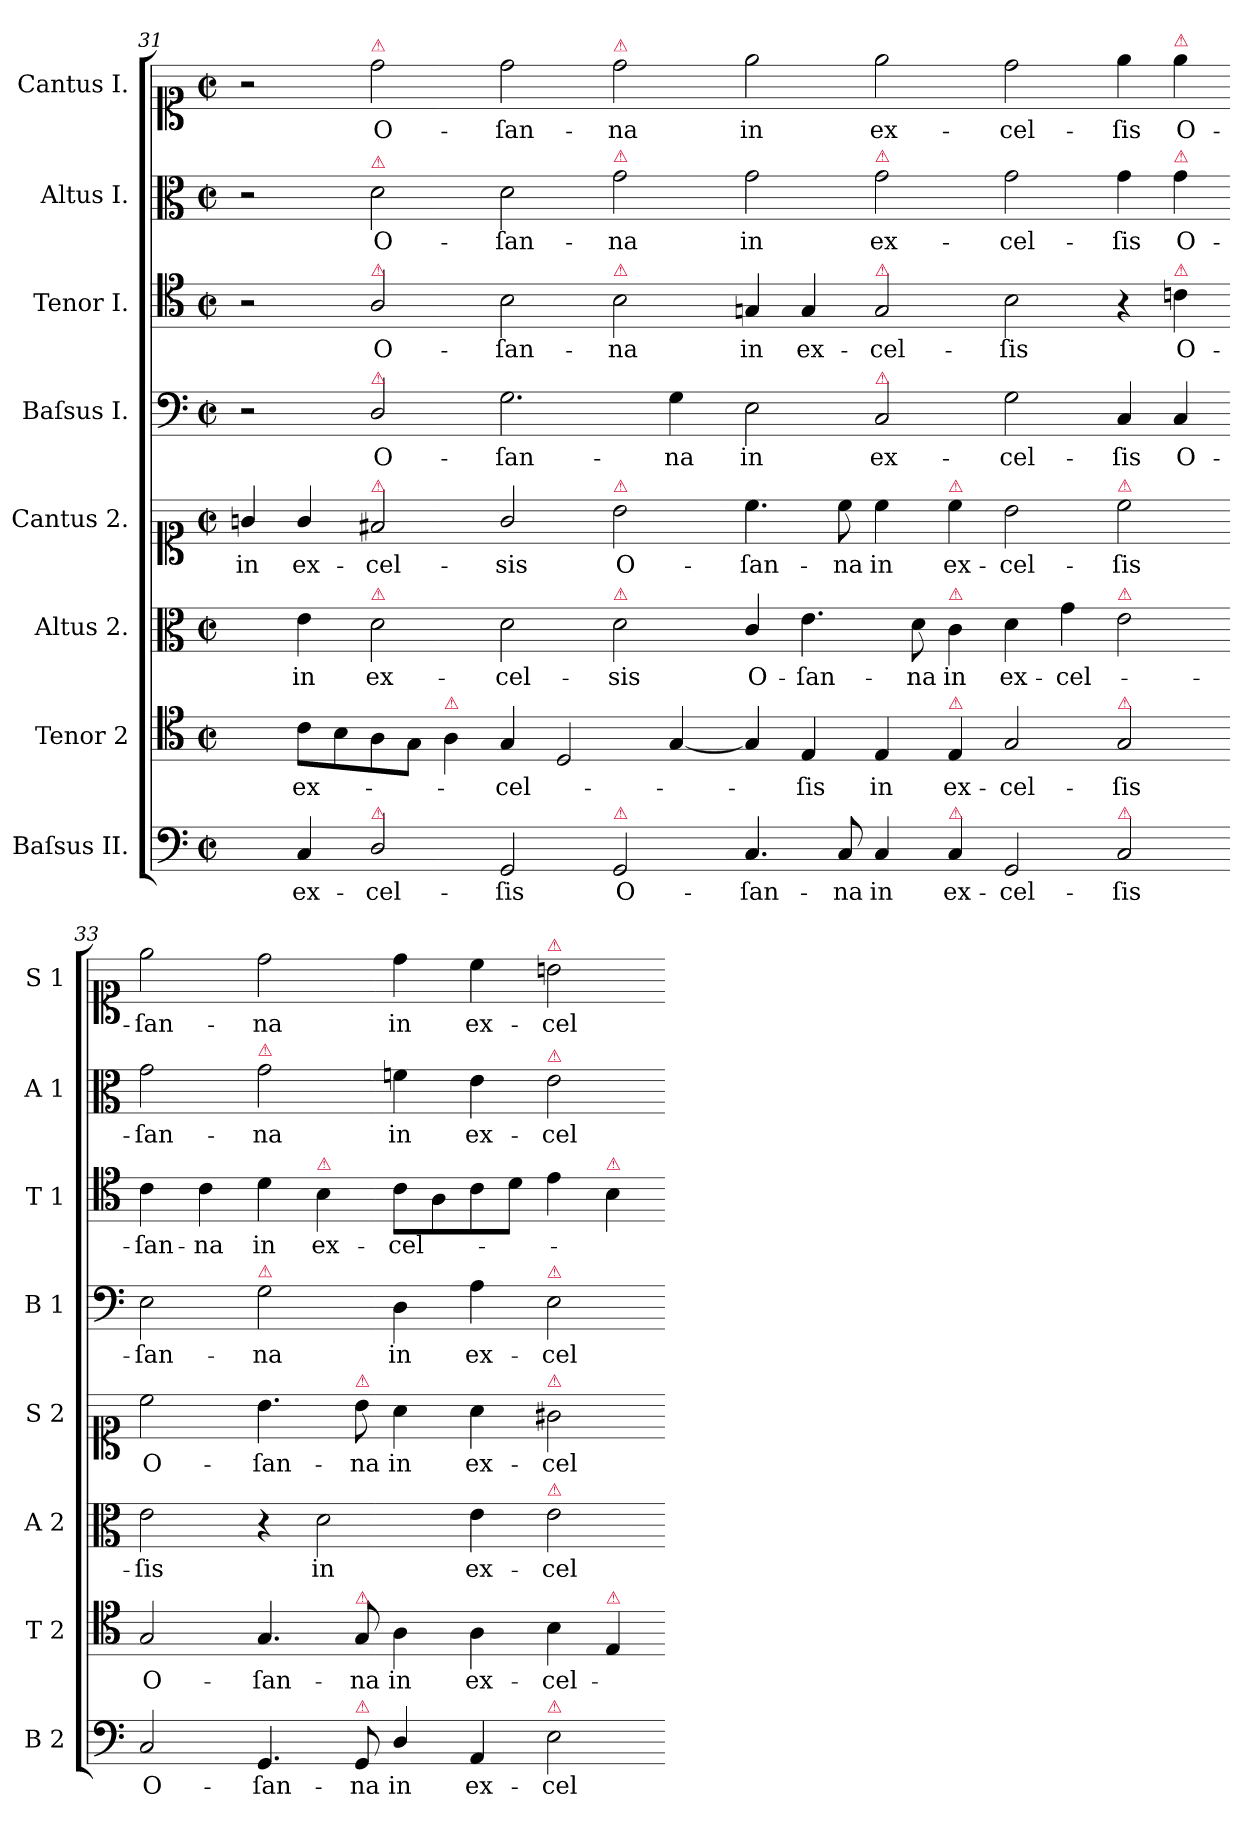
**kern	**text	**kern	**text	**kern	**text	**kern	**text	**kern	**text	**kern	**text	**kern	**text	**kern	**text
*part8	*part8	*part7	*part7	*part6	*part6	*part5	*part5	*part4	*part4	*part3	*part3	*part2	*part2	*part1	*part1
*staff8	*staff8	*staff7	*staff7	*staff6	*staff6	*staff5	*staff5	*staff4	*staff4	*staff3	*staff3	*staff2	*staff2	*staff1	*staff1
*I"Baſsus II.	*	*I"Tenor 2	*	*I"Altus 2.	*	*I"Cantus 2.	*	*I"Baſsus I.	*	*I"Tenor I.	*	*I"Altus I.	*	*I"Cantus I.	*
*I'B 2	*	*I'T 2	*	*I'A 2	*	*I'S 2	*	*I'B 1	*	*I'T 1	*	*I'A 1	*	*I'S 1	*
*clefF4	*	*clefC4	*	*clefC3	*	*clefC1	*	*clefF4	*	*clefC4	*	*clefC3	*	*clefC1	*
*k[]	*	*k[]	*	*k[]	*	*k[]	*	*k[]	*	*k[]	*	*k[]	*	*k[]	*
*a:	*	*a:	*	*a:	*	*a:	*	*a:	*	*a:	*	*a:	*	*a:	*
*M2/1	*	*M2/1	*	*M2/1	*	*M2/1	*	*M2/1	*	*M2/1	*	*M2/1	*	*M2/1	*
*met(c|)	*	*met(c|)	*	*met(c|)	*	*met(c|)	*	*met(c|)	*	*met(c|)	*	*met(c|)	*	*met(c|)	*
=31	=31	=31	=31	=31	=31	=31	=31	=31	=31	=31	=31	=31	=31	=31	=31
!	!	!	!	!	!	!	!LO:LY:i	!	!	!	!	!	!	!	!
4ryy	.	4ryy	.	4ryy	.	4gn/	in	2r	.	2r	.	2r	.	2r	.
!	!LO:LY:i	!	!LO:LY:i	!	!LO:LY:i	!	!LO:LY:i	!	!	!	!	!	!	!	!
4C	ex-	8cL	ex-	4e\	in	4g/	ex-	.	.	.	.	.	.	.	.
.	.	8B	.	.	.	.	.	.	.	.	.	.	.	.	.
!	!	!	!	!	!	!	!	!	!	!	!	!	!	!LO:TX:a:color=crimson:t=⚠	!
!	!	!	!	!	!	!	!	!	!	!	!	!LO:TX:a:color=crimson:t=⚠	!	!	!
!	!	!	!	!	!	!	!	!	!	!LO:TX:a:color=crimson:t=⚠	!	!	!	!	!
!	!	!	!	!	!	!	!	!LO:TX:a:color=crimson:t=⚠	!	!	!	!	!	!	!
!	!	!	!	!	!	!LO:TX:a:color=crimson:t=⚠	!	!	!	!	!	!	!	!	!
!	!	!	!	!LO:TX:a:color=crimson:t=⚠	!	!	!	!	!	!	!	!	!	!	!
!LO:TX:a:color=crimson:t=⚠	!	!	!	!	!	!	!	!	!	!	!	!	!	!	!
!	!LO:LY:i	!	!	!	!LO:LY:i	!	!LO:LY:i	!	!LO:LY:i	!	!LO:LY:i	!	!LO:LY:i	!	!LO:LY:i
2D/	-cel-	8A	.	2d\	ex-	2f#X/	-cel-	2D/	O-	2A/	O-	2d	O-	2dd\	O-
.	.	8GJ	.	.	.	.	.	.	.	.	.	.	.	.	.
!	!	!LO:TX:a:color=crimson:t=⚠	!	!	!	!	!	!	!	!	!	!	!	!	!
.	.	4A	.	.	.	.	.	.	.	.	.	.	.	.	.
!	!LO:LY:i	!	!LO:LY:i	!	!LO:LY:i	!	!LO:LY:i	!	!LO:LY:i	!	!LO:LY:i	!	!LO:LY:i	!	!LO:LY:i
2GG	-ſis	4G	-cel-	2d\	-cel-	2g/	-sis	2.G	-ſan-	2B\	-ſan-	2d	-ſan-	2dd\	-ſan-
.	.	2D	.	.	.	.	.	.	.	.	.	.	.	.	.
!	!	!	!	!	!	!	!	!	!	!	!	!	!	!LO:TX:a:color=crimson:t=⚠	!
!	!	!	!	!	!	!	!	!	!	!	!	!LO:TX:a:color=crimson:t=⚠	!	!	!
!	!	!	!	!	!	!	!	!	!	!LO:TX:a:color=crimson:t=⚠	!	!	!	!	!
!	!	!	!	!	!	!LO:TX:a:color=crimson:t=⚠	!	!	!	!	!	!	!	!	!
!	!	!	!	!LO:TX:a:color=crimson:t=⚠	!	!	!	!	!	!	!	!	!	!	!
!LO:TX:a:color=crimson:t=⚠	!	!	!	!	!	!	!	!	!	!	!	!	!	!	!
!	!LO:LY:i	!	!	!	!LO:LY:i	!	!LO:LY:i	!	!	!	!LO:LY:i	!	!LO:LY:i	!	!LO:LY:i
2GG	O-	.	.	2d\	-sis	2b\	O-	.	.	2B\	-na	2g	-na	2dd\	-na
!	!	!	!	!	!	!	!	!	!LO:LY:i	!	!	!	!	!	!
.	.	[4G	.	.	.	.	.	4G	-na	.	.	.	.	.	.
=32-	=32-	=32-	=32-	=32-	=32-	=32-	=32-	=32-	=32-	=32-	=32-	=32-	=32-	=32-	=32-
!	!LO:LY:i	!	!	!	!LO:LY:i	!	!LO:LY:i	!	!LO:LY:i	!	!LO:LY:i	!	!LO:LY:i	!	!LO:LY:i
4.C	-ſan-	4G]	.	4c/	O-	4.cc\	-ſan-	2E	in	4Gn/	in	2g	in	2ee\	in
!	!	!	!LO:LY:i	!	!LO:LY:i	!	!	!	!	!	!LO:LY:i	!	!	!	!
.	.	4E	-ſis	4.e\	-ſan-	.	.	.	.	4G/	ex-	.	.	.	.
!	!LO:LY:i	!	!	!	!	!	!LO:LY:i	!	!	!	!	!	!	!	!
8C	-na	.	.	.	.	8cc\	-na	.	.	.	.	.	.	.	.
!	!	!	!	!	!	!	!	!	!	!	!	!LO:TX:a:color=crimson:t=⚠	!	!	!
!	!	!	!	!	!	!	!	!	!	!LO:TX:a:color=crimson:t=⚠	!	!	!	!	!
!	!	!	!	!	!	!	!	!LO:TX:a:color=crimson:t=⚠	!	!	!	!	!	!	!
!	!LO:LY:i	!	!LO:LY:i	!	!	!	!LO:LY:i	!	!LO:LY:i	!	!LO:LY:i	!	!LO:LY:i	!	!LO:LY:i
4C	in	4E	in	.	.	4cc\	in	2C	ex-	2G/	-cel-	2g	ex-	2ee\	ex-
!	!	!	!	!	!LO:LY:i	!	!	!	!	!	!	!	!	!	!
.	.	.	.	8d\	-na	.	.	.	.	.	.	.	.	.	.
!	!	!	!	!	!	!LO:TX:a:color=crimson:t=⚠	!	!	!	!	!	!	!	!	!
!	!	!	!	!LO:TX:a:color=crimson:t=⚠	!	!	!	!	!	!	!	!	!	!	!
!	!	!LO:TX:a:color=crimson:t=⚠	!	!	!	!	!	!	!	!	!	!	!	!	!
!LO:TX:a:color=crimson:t=⚠	!	!	!	!	!	!	!	!	!	!	!	!	!	!	!
!	!LO:LY:i	!	!LO:LY:i	!	!LO:LY:i	!	!LO:LY:i	!	!	!	!	!	!	!	!
4C	ex-	4E	ex-	4c\	in	4cc\	ex-	.	.	.	.	.	.	.	.
!	!LO:LY:i	!	!LO:LY:i	!	!LO:LY:i	!	!LO:LY:i	!	!LO:LY:i	!	!LO:LY:i	!	!LO:LY:i	!	!LO:LY:i
2GG	-cel-	2G	-cel-	4d\	ex-	2b\	-cel-	2G	-cel-	2B\	-ſis	2g	-cel-	2dd\	-cel-
!	!	!	!	!	!LO:LY:i	!	!	!	!	!	!	!	!	!	!
.	.	.	.	4g\	-cel-	.	.	.	.	.	.	.	.	.	.
!	!	!	!	!	!	!LO:TX:a:color=crimson:t=⚠	!	!	!	!	!	!	!	!	!
!	!	!	!	!LO:TX:a:color=crimson:t=⚠	!	!	!	!	!	!	!	!	!	!	!
!	!	!LO:TX:a:color=crimson:t=⚠	!	!	!	!	!	!	!	!	!	!	!	!	!
!LO:TX:a:color=crimson:t=⚠	!	!	!	!	!	!	!	!	!	!	!	!	!	!	!
!	!LO:LY:i	!	!LO:LY:i	!	!	!	!LO:LY:i	!	!LO:LY:i	!	!	!	!LO:LY:i	!	!LO:LY:i
2C	-ſis	2G	-ſis	2e\	.	2cc\	-ſis	4C	-ſis	4r	.	4g	-ſis	4ee\	-ſis
!	!	!	!	!	!	!	!	!	!	!	!	!	!	!LO:TX:a:color=crimson:t=⚠	!
!	!	!	!	!	!	!	!	!	!	!	!	!LO:TX:a:color=crimson:t=⚠	!	!	!
!	!	!	!	!	!	!	!	!	!	!LO:TX:a:color=crimson:t=⚠	!	!	!	!	!
!	!	!	!	!	!	!	!	!	!LO:LY:i	!	!LO:LY:i	!	!LO:LY:i	!	!LO:LY:i
.	.	.	.	.	.	.	.	4C	O-	4cn\	O-	4g	O-	4ee\	O-
=33-	=33-	=33-	=33-	=33-	=33-	=33-	=33-	=33-	=33-	=33-	=33-	=33-	=33-	=33-	=33-
!	!LO:LY:i	!	!LO:LY:i	!	!LO:LY:i	!	!LO:LY:i	!	!LO:LY:i	!	!LO:LY:i	!	!LO:LY:i	!	!LO:LY:i
2C	O-	2G	O-	2e\	-ſis	2cc\	O-	2E	-ſan-	4c\	-ſan-	2g	-ſan-	2ee\	-ſan-
!	!	!	!	!	!	!	!	!	!	!	!LO:LY:i	!	!	!	!
.	.	.	.	.	.	.	.	.	.	4c\	-na	.	.	.	.
!	!	!	!	!	!	!	!	!	!	!	!	!LO:TX:a:color=crimson:t=⚠	!	!	!
!	!	!	!	!	!	!	!	!LO:TX:a:color=crimson:t=⚠	!	!	!	!	!	!	!
!	!LO:LY:i	!	!LO:LY:i	!	!	!	!LO:LY:i	!	!LO:LY:i	!	!LO:LY:i	!	!LO:LY:i	!	!LO:LY:i
4.GG	-ſan-	4.G	-ſan-	4r	.	4.b\	-ſan-	2G	-na	4d\	in	2g	-na	2dd\	-na
!	!	!	!	!	!	!	!	!	!	!LO:TX:a:color=crimson:t=⚠	!	!	!	!	!
!	!	!	!	!	!LO:LY:i	!	!	!	!	!	!LO:LY:i	!	!	!	!
.	.	.	.	2d\	in	.	.	.	.	4B\	ex-	.	.	.	.
!	!	!	!	!	!	!LO:TX:a:color=crimson:t=⚠	!	!	!	!	!	!	!	!	!
!	!	!LO:TX:a:color=crimson:t=⚠	!	!	!	!	!	!	!	!	!	!	!	!	!
!LO:TX:a:color=crimson:t=⚠	!	!	!	!	!	!	!	!	!	!	!	!	!	!	!
!	!LO:LY:i	!	!LO:LY:i	!	!	!	!LO:LY:i	!	!	!	!	!	!	!	!
8GG	-na	8G	-na	.	.	8b\	-na	.	.	.	.	.	.	.	.
!	!LO:LY:i	!	!LO:LY:i	!	!	!	!LO:LY:i	!	!LO:LY:i	!	!LO:LY:i	!	!LO:LY:i	!	!LO:LY:i
4D/	in	4A	in	.	.	4a\	in	4D	in	8c\L	-cel-	4fn	in	4dd\	in
.	.	.	.	.	.	.	.	.	.	8A\	.	.	.	.	.
!	!LO:LY:i	!	!LO:LY:i	!	!LO:LY:i	!	!LO:LY:i	!	!LO:LY:i	!	!	!	!LO:LY:i	!	!LO:LY:i
4AA	ex-	4A	ex-	4e\	ex-	4a\	ex-	4A	ex-	8c\	.	4e	ex-	4cc\	ex-
.	.	.	.	.	.	.	.	.	.	8d\J	.	.	.	.	.
!	!	!	!	!	!	!	!	!	!	!	!	!	!	!LO:TX:a:color=crimson:t=⚠	!
!	!	!	!	!	!	!	!	!	!	!	!	!LO:TX:a:color=crimson:t=⚠	!	!	!
!	!	!	!	!	!	!	!	!LO:TX:a:color=crimson:t=⚠	!	!	!	!	!	!	!
!	!	!	!	!	!	!LO:TX:a:color=crimson:t=⚠	!	!	!	!	!	!	!	!	!
!	!	!	!	!LO:TX:a:color=crimson:t=⚠	!	!	!	!	!	!	!	!	!	!	!
!LO:TX:a:color=crimson:t=⚠	!	!	!	!	!	!	!	!	!	!	!	!	!	!	!
!	!LO:LY:i	!	!LO:LY:i	!	!LO:LY:i	!	!LO:LY:i	!	!LO:LY:i	!	!	!	!LO:LY:i	!	!LO:LY:i
2E	-cel-	4B	-cel-	2e\	-cel-	2g#X\	-cel-	2E	-cel-	4e\	.	2e	-cel-	2bn\	-cel-
!	!	!	!	!	!	!	!	!	!	!LO:TX:a:color=crimson:t=⚠	!	!	!	!	!
!	!	!LO:TX:a:color=crimson:t=⚠	!	!	!	!	!	!	!	!	!	!	!	!	!
.	.	4E	.	.	.	.	.	.	.	4B\	.	.	.	.	.
=-	=-	=-	=-	=-	=-	=-	=-	=-	=-	=-	=-	=-	=-	=-	=-
*-	*-	*-	*-	*-	*-	*-	*-	*-	*-	*-	*-	*-	*-	*-	*-
